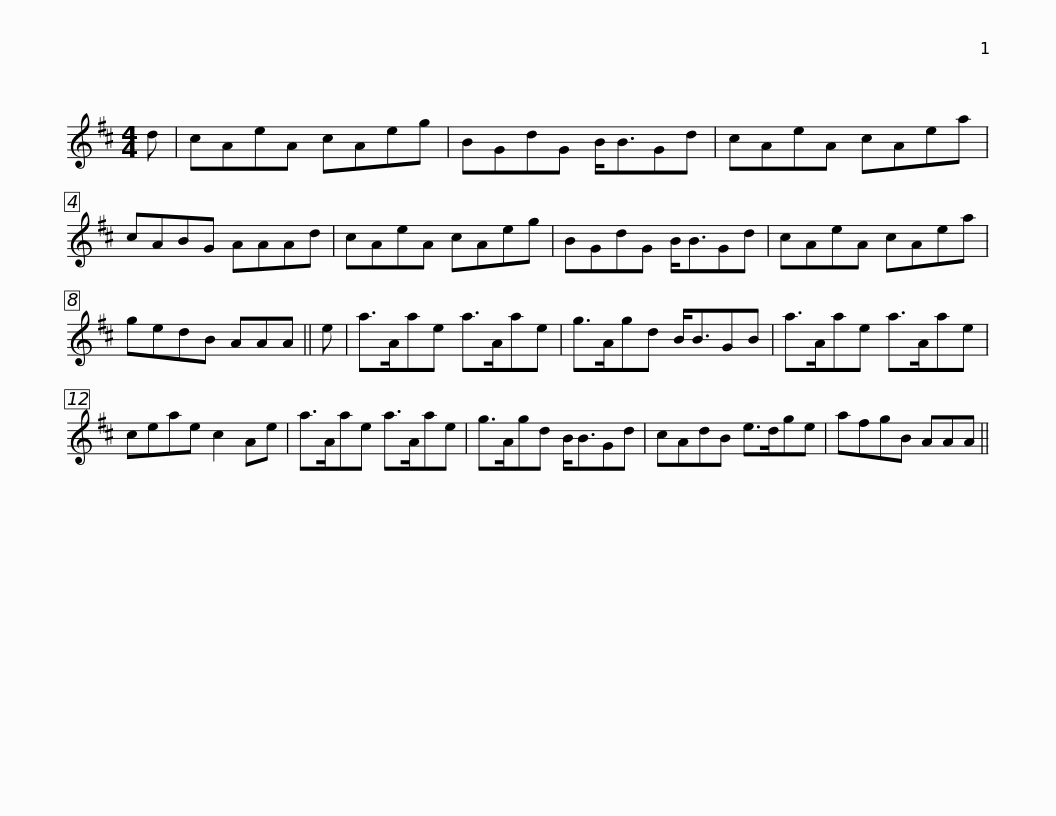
X:1
L:1/8
M:4/4
I:linebreak $
K:D
V:1 treble
V:1
 d | cAeA cAeg | BGdG B<BGd | cAeA cAea | cABG AAAd | %5
 cAeA cAeg |$ BGdG B<BGd | cAeA cAea | gedB AAA || e | %10
 a>Aae a>Aae | g>Agd B<BGB |$ a>Aae a>Aae | ceae c2 Ae | a>Aae a>Aae | %15
 g>Agd B<BGd | cAdB e>dge |$ afgB AAA || %18
